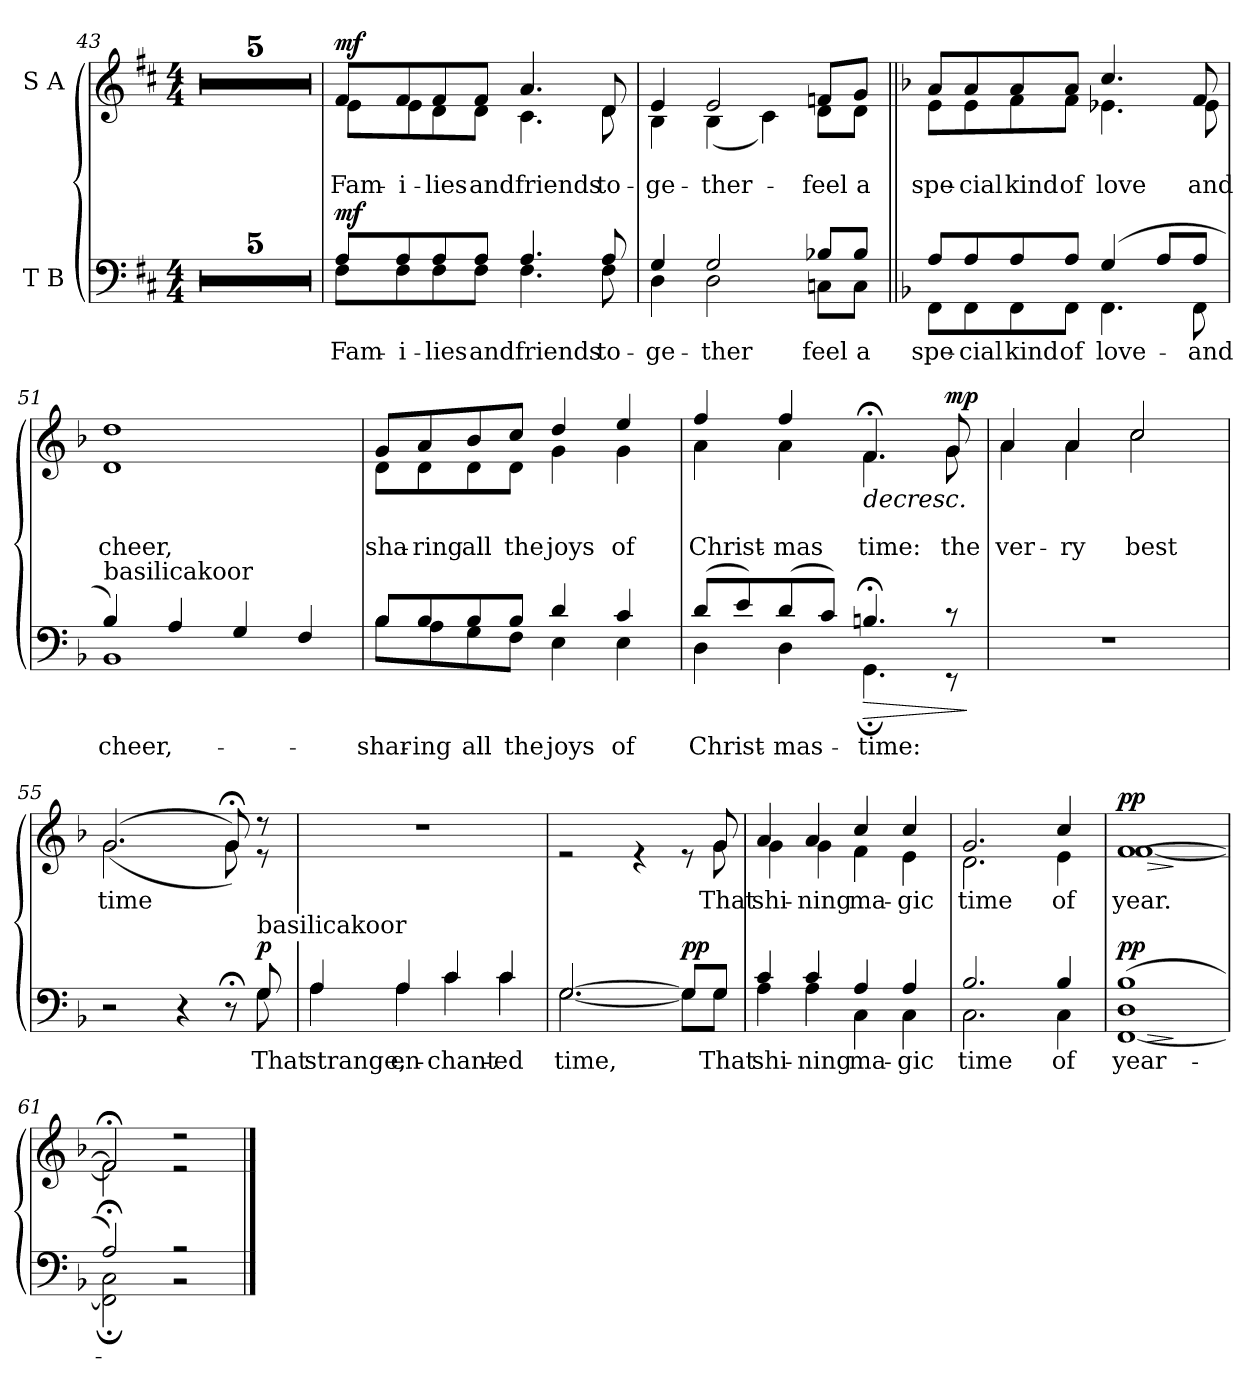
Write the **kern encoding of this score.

**kern	**text	**dynam	**kern	**text	**text	**dynam
*part2	*part2	*part2	*part1	*part1	*part1	*part1
*staff2	*staff2	*staff2	*staff1	*staff1	*staff1	*staff1
*I"T B	*	*	*I"S A	*	*	*
*clefF4	*	*	*clefG2	*	*	*
*k[f#c#]	*	*	*k[f#c#]	*	*	*
*M4/4	*	*	*M4/4	*	*	*
=43	=43	=43	=43	=43	=43	=43
1r	.	.	1r	.	.	.
=44	=44	=44	=44	=44	=44	=44
1r	.	.	1r	.	.	.
=45	=45	=45	=45	=45	=45	=45
1r	.	.	1r	.	.	.
=46	=46	=46	=46	=46	=46	=46
1r	.	.	1r	.	.	.
=47	=47	=47	=47	=47	=47	=47
1r	.	.	1r	.	.	.
=48	=48	=48	=48	=48	=48	=48
!	!	!	!LO:TX:a:B:t=D	!	!	!
!	!	!	!LO:TX:a:B:t=E	!	!	!
!	!	!	!LO:TX:a:t=warm	!	!	!
!LO:TX:a:t=warm	!	!	!	!	!	!
!	!LO:LY:b	!LO:DY:b	!	!	!LO:LY:b	!LO:DY:b
*^	*	*	*^	*	*	*
8A/L	8F#\L	Fam-	mf	8f#/L	8e\L	.	Fam-	mf
!	!	!LO:LY:b	!	!	!	!	!LO:LY:b	!
8A/	8F#\	-i-	.	8f#/	8e\	.	-i-	.
!	!	!LO:LY:b	!	!	!	!	!LO:LY:b	!
8A/	8F#\	-lies	.	8f#/	8d\	.	-lies	.
!	!	!LO:LY:b	!	!	!	!	!LO:LY:b	!
8A/J	8F#\J	and	.	8f#/J	8d\J	.	and	.
!	!	!LO:LY:b	!	!	!	!	!LO:LY:b	!
4.A/	4.F#\	friends	.	4.a/	4.c#\	.	friends	.
!	!	!LO:LY:b	!	!	!	!	!LO:LY:b	!
8A/	8F#\	to-	.	8d/	8d\	.	to-	.
=49	=49	=49	=49	=49	=49	=49	=49	=49
!	!	!LO:LY:b	!	!	!	!	!LO:LY:b	!
4G/	4D\	-ge-	.	4e/	4B\	.	-ge-	.
!	!	!LO:LY:b	!	!	!	!	!LO:LY:b	!
2G/	2D\	-ther	.	2e/	(4B\	.	-ther-	.
.	.	.	.	.	4c#\)	.	.	.
!	!	!LO:LY:b	!	!	!	!	!LO:LY:b	!
8B-X/L	8Cn\L	feel	.	8fn/L	8d\L	.	-feel	.
!	!	!LO:LY:b	!	!	!	!	!LO:LY:b	!
8B-/J	8C\J	a	.	8g/J	8d\J	.	a	.
=50||	=50||	=50||	=50||	=50||	=50||	=50||	=50||	=50||
*k[b-]	*	*	*	*k[b-]	*	*	*	*
!	!	!LO:LY:b	!	!	!	!	!LO:LY:b	!
8A/L	8FF\L	spe-	.	8a/L	8e\L	.	spe-	.
!	!	!LO:LY:b	!	!	!	!	!LO:LY:b	!
8A/	8FF\	-cial	.	8a/	8e\	.	-cial	.
!	!	!LO:LY:b	!	!	!	!	!LO:LY:b	!
8A/	8FF\	kind	.	8a/	8f\	.	kind	.
!	!	!LO:LY:b	!	!	!	!	!LO:LY:b	!
8A/J	8FF\J	of	.	8a/J	8f\J	.	of	.
!	!	!LO:LY:b	!	!	!	!	!LO:LY:b	!
(4G/	4.FF\	love-	.	4.cc/	4.e-X\	.	love	.
8A/L	.	.	.	.	.	.	.	.
!	!	!LO:LY:b	!	!	!	!	!LO:LY:b	!
8A/J	8FF\	-and	.	8f/	8e-\	.	and	.
!!LO:LB:g=z	!!
=51	=51	=51	=51	=51	=51	=51	=51	=51
!LO:TX:a:t=basilicakoor	!	!	!	!	!	!	!	!
!	!	!LO:LY:b	!	!	!	!	!LO:LY:b	!
4B-/)	1BB-	cheer,-	.	1dd	1d	.	cheer,	.
4A/	.	.	.	.	.	.	.	.
4G/	.	.	.	.	.	.	.	.
4F/	.	.	.	.	.	.	.	.
=52	=52	=52	=52	=52	=52	=52	=52	=52
!	!	!LO:LY:b	!	!	!	!	!LO:LY:b	!
8B-/L	8B-\L	-shar-	.	8g/L	8d\L	.	sha-	.
!	!	!LO:LY:b	!	!	!	!	!LO:LY:b	!
8B-/	8A\	-ing	.	8a/	8d\	.	-ring	.
!	!	!LO:LY:b	!	!	!	!	!LO:LY:b	!
8B-/	8G\	all	.	8b-/	8d\	.	all	.
!	!	!LO:LY:b	!	!	!	!	!LO:LY:b	!
8B-/J	8F\J	the	.	8cc/J	8d\J	.	the	.
!	!	!LO:LY:b	!	!	!	!	!LO:LY:b	!
4d/	4E\	joys	.	4dd/	4g\	.	joys	.
!	!	!LO:LY:b	!	!	!	!	!LO:LY:b	!
4c/	4E\	of	.	4ee/	4g\	.	of	.
=53	=53	=53	=53	=53	=53	=53	=53	=53
!	!	!LO:LY:b	!	!	!	!	!LO:LY:b	!
(8d/L	4D\	Christ-	.	4ff/	4a\	.	Christ-	.
8e/)	.	.	.	.	.	.	.	.
!	!	!LO:LY:b	!	!	!	!	!LO:LY:b	!
(8d/	4D\	-mas-	.	4ff/	4a\	.	-mas	.
8c/J)	.	.	.	.	.	.	.	.
!	!	!LO:LY:b	!LO:HP:b	!	!	!	!LO:LY:b	!LO:HP:b
4.Bn;</	4.GG;\	-time:	>	4.f;</	4.f\	.	time:	>
!	!	!	!	!	!	!	!LO:LY:b	!LO:DY:b
8r	8r	.	.	8g/	8g\	.	the	mp
*v	*v	*	*	*	*	*	*	*
*	*	*	*v	*v	*	*	*
.	.	]	.	.	.	]
=54	=54	=54	=54	=54	=54	=54
*	*	*	*^	*	*	*
!	!	!	!	!	!	!LO:LY:b	!
1r	.	.	4a/	4a\	.	ver-	.
!	!	!	!	!	!	!LO:LY:b	!
.	.	.	4a/	4a\	.	-ry	.
!	!	!	!	!	!	!LO:LY:b	!
.	.	.	2cc/	2cc\	.	best	.
!!LO:PB:g=z	!!
=55	=55	=55	=55	=55	=55	=55	=55
*^	*	*	*	*	*	*	*
!	!	!	!	!	!	!LO:LY:b	!	!
2r	2..ryy	.	.	((2.g/	2.g\	time	.	.
4r	.	.	.	.	.	.	.	.
8r;<	.	.	.	8g;</))	8g\	.	.	.
!LO:TX:a:t=basilicakoor	!	!	!	!	!	!	!	!
!	!	!LO:LY:b	!LO:DY:b	!	!	!	!	!
8G/	8G\	That	p	8r	8r	.	.	.
=56	=56	=56	=56	=56	=56	=56	=56	=56
!	!	!LO:LY:b	!	!	!	!	!	!
*	*	*	*	*v	*v	*	*	*
4A/	4A\	strange,	.	1r	.	.	.
!	!	!LO:LY:b	!	!	!	!	!
4A/	4A\	en-	.	.	.	.	.
!	!	!LO:LY:b	!	!	!	!	!
4c/	4c\	-chant-	.	.	.	.	.
!	!	!LO:LY:b	!	!	!	!	!
4c/	4c\	-ed	.	.	.	.	.
=57	=57	=57	=57	=57	=57	=57	=57
!	!	!LO:LY:b	!	!	!	!	!
*	*	*	*	*^	*	*	*
[2.G/	[2.G\	time,	.	2re	2..ryy	.	.	.
.	.	.	.	4re	.	.	.	.
!	!	!	!LO:DY:a	!	!	!	!	!
!	!	!	!LO:DY:n=1:b	!	!	!	!	!
8G/L]	8G\L]	.	p p	8re	.	.	.	.
!	!	!LO:LY:b	!	!	!	!LO:LY:b	!	!
8G/J	8G\J	That	.	8g/	8g\	That	.	.
=58	=58	=58	=58	=58	=58	=58	=58	=58
!	!	!LO:LY:b	!	!	!	!LO:LY:b	!	!
4c/	4A\	shi-	.	4a/	4g\	shi-	.	.
!	!	!LO:LY:b	!	!	!	!LO:LY:b	!	!
4c/	4A\	-ning	.	4a/	4g\	-ning	.	.
!	!	!LO:LY:b	!	!	!	!LO:LY:b	!	!
4A/	4C\	ma-	.	4cc/	4f\	ma-	.	.
!	!	!LO:LY:b	!	!	!	!LO:LY:b	!	!
4A/	4C\	-gic	.	4cc/	4e\	-gic	.	.
=59	=59	=59	=59	=59	=59	=59	=59	=59
!	!	!LO:LY:b	!	!	!	!LO:LY:b	!	!
2.B-/	2.C\	time	.	2.g/	2.d\	time	.	.
!	!	!LO:LY:b	!	!	!	!LO:LY:b	!	!
4B-/	4C\	of	.	4cc/	4e\	of	.	.
=60	=60	=60	=60	=60	=60	=60	=60	=60
!	!	!LO:LY:b	!LO:HP:b	!	!	!LO:LY:b	!	!LO:HP:b
!	!	!	!LO:DY:n=1:b	!	!	!	!	!LO:DY:n=1:b
(1B-	[1FF 1D	year-	> pp	[1f	[1f	year.	.	> pp
*v	*v	*	*	*	*	*	*	*
*	*	*	*v	*v	*	*	*
.	.	]	.	.	.	]
=61	=61	=61	=61	=61	=61	=61
*^	*	*	*^	*	*	*
2A;</)	2FF\]; 2C\;	.	.	2f;</]	2f\]	.	.	.
2r	2r	.	.	2r	2r	.	.	.
*v	*v	*	*	*	*	*	*	*
*	*	*	*v	*v	*	*	*
==	==	==	==	==	==	==
*-	*-	*-	*-	*-	*-	*-
